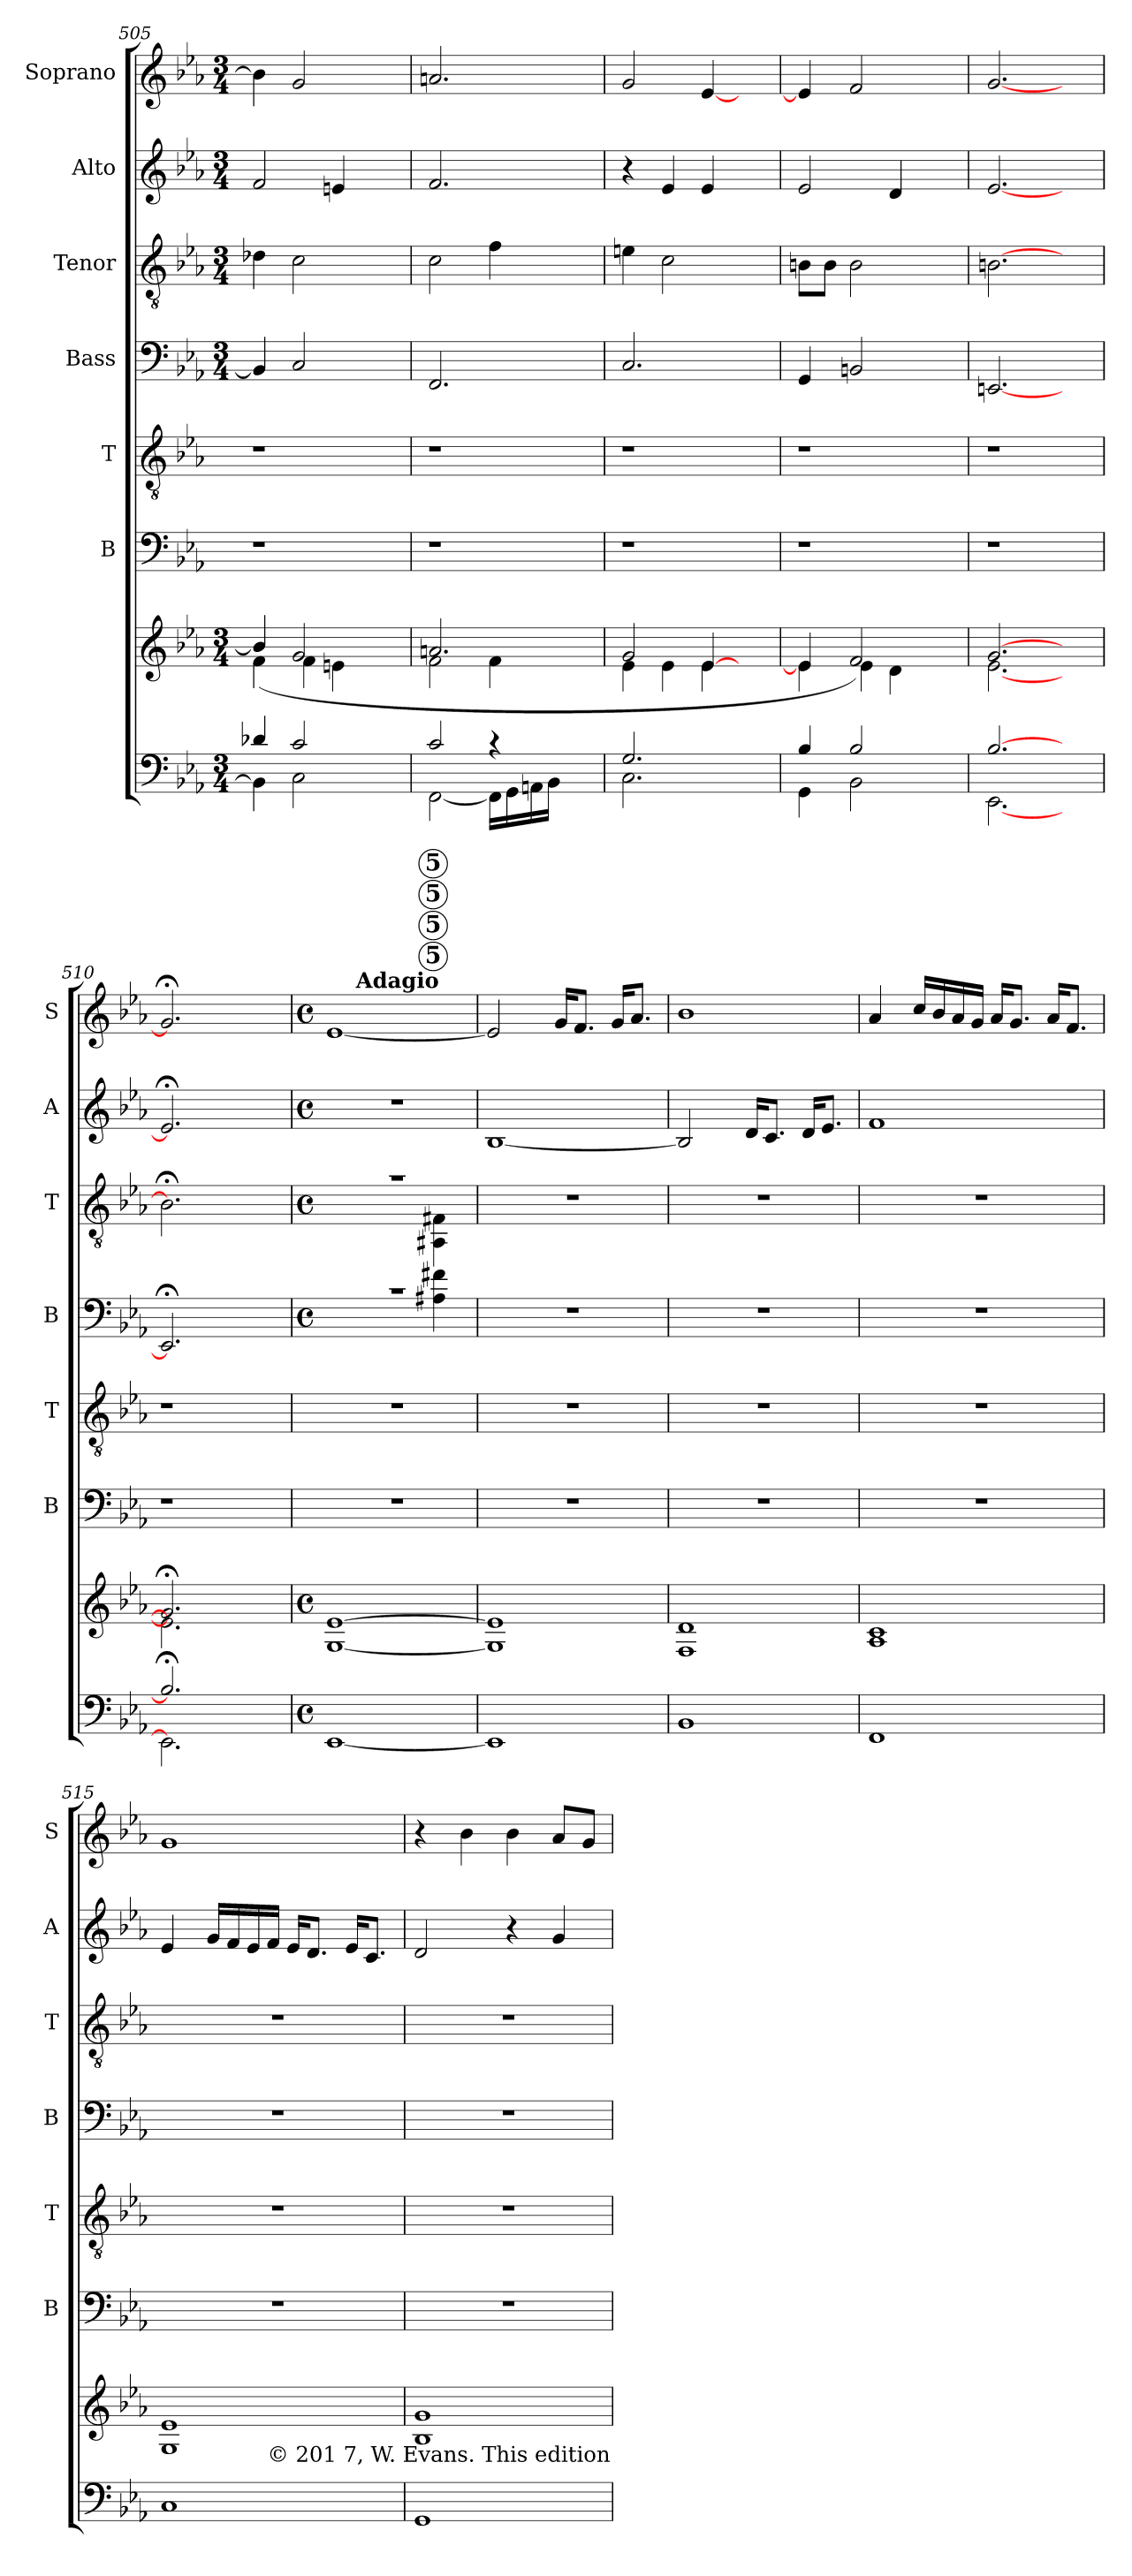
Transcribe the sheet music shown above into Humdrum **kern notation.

**kern	**kern	**kern	**kern	**kern	**kern	**kern	**kern
*part8	*part7	*part6	*part5	*part4	*part3	*part2	*part1
*staff8	*staff7	*staff6	*staff5	*staff4	*staff3	*staff2	*staff1
*	*	*I"B	*I"T	*I"Bass	*I"Tenor	*I"Alto	*I"Soprano
*	*	*I'B	*I'T	*I'B	*I'T	*I'A	*I'S
*clefF4	*clefG2	*clefF4	*clefGv2	*clefF4	*clefGv2	*clefG2	*clefG2
*k[b-e-a-]	*k[b-e-a-]	*k[b-e-a-]	*k[b-e-a-]	*k[b-e-a-]	*k[b-e-a-]	*k[b-e-a-]	*k[b-e-a-]
*E-:	*E-:	*E-:	*E-:	*E-:	*E-:	*E-:	*E-:
*M3/4	*M3/4	*	*	*M3/4	*M3/4	*M3/4	*M3/4
=505	=505	=505	=505	=505	=505	=505	=505
*^	*^	*	*	*	*	*	*
4d-X/	4BB-\]	4b-/]	(<4f\	1r	1r	4BB/]	4d-X\	2f/	4b-\]
2c/	2C\	2g/	4f\	.	.	2C/	2c\	.	2g/
.	.	.	4en\	.	.	.	.	4en/	.
4ryy	4ryy	4ryy	4ryy	.	.	4ryy	4ryy	4ryy	4ryy
!!LO:PB:g=z
=506	=506	=506	=506	=506	=506	=506	=506	=506	=506
2c/	[<2FF\	2.an/	2f\	1r	1r	2.FF/	2c\	2.f/	2.an/
4rc	16FF\LL]	.	4f\	.	.	.	4f\	.	.
.	16GG\	.	.	.	.	.	.	.	.
.	16AAn\	.	.	.	.	.	.	.	.
.	16BB-\JJ	.	.	.	.	.	.	.	.
4ryy	4ryy	4ryy	4ryy	.	.	4ryy	4ryy	4ryy	4ryy
=507	=507	=507	=507	=507	=507	=507	=507	=507	=507
2.G/	2.C\	2g/	4e-\	1r	1r	2.C/	4e\	4r	2g/
.	.	.	4e-\	.	.	.	2c\	4e-/	.
.	.	[>4e-/	4e-\	.	.	.	.	4e-/	[<4e-/
4ryy	4ryy	4ryy	4ryy	.	.	4ryy	4ryy	4ryy	4ryy
=508	=508	=508	=508	=508	=508	=508	=508	=508	=508
4B-/	4GG\	4e-/]	4e-\	1r	1r	4GG/	8B\L	2e-/	4e-/]
.	.	.	.	.	.	.	8B\J	.	.
2B-/	2BB-\	2f/)	4e-\	.	.	2BB/	2B\	.	2f/
.	.	.	4d\	.	.	.	.	4d/	.
4ryy	4ryy	4ryy	4ryy	.	.	4ryy	4ryy	4ryy	4ryy
=509	=509	=509	=509	=509	=509	=509	=509	=509	=509
[>2.B-/	[<2.EE-\	[>2.g/	[<2.e-\	1r	1r	[<2.EE/	[>2.B\	[<2.e-/	[<2.g/
4ryy	4ryy	4ryy	4ryy	.	.	4ryy	4ryy	4ryy	4ryy
=510	=510	=510	=510	=510	=510	=510	=510	=510	=510
2.B-;</]	2.EE-\]	2.g;</]	2.e-\]	1r	1r	2.EE;/]	2.B;<\]	2.e-;/]	2.g;/]
4ryy	4ryy	4ryy	4ryy	.	.	4ryy	4ryy	4ryy	4ryy
*v	*v	*	*	*	*	*	*	*	*
*	*v	*v	*	*	*	*	*	*
!!LO:PB:g=z
!!LO:REH:place=s3:b:enc=circle:t=5:qo=3
!!LO:REH:place=s3:b:enc=circle:t=5:qo=3
!!LO:REH:place=s4:b:enc=circle:t=5:qo=3
!!LO:REH:place=s4:b:enc=circle:t=5:qo=3
=511!	=511!	=511!	=511!	=511!	=511!	=511!	=511!
*M4/4	*M4/4	*	*	*M4/4	*M4/4	*M4/4	*M4/4
*met(c)	*met(c)	*	*	*met(c)	*met(c)	*met(c)	*met(c)
*	*	*	*	*^	*^	*	*^
[<1EE-	[<1G [>1e-	1r	1r	1rc	2.ryy	1ra	2.ryy	1r	[<1e-	8ryy
*	*	*	*	*	*	*	*	*	*MM72	*
!	!	!	!	!	!	!	!	!	!	!LO:TX:a:B:t=Adagio
.	.	.	.	.	.	.	.	.	.	2..ryy
.	.	.	.	.	4A# 4f#	.	4AA# 4F#	.	.	.
*	*	*	*	*v	*v	*	*	*	*v	*v
*	*	*	*	*	*v	*v	*	*
=512	=512	=512	=512	=512	=512	=512	=512
1EE-]	1G] 1e-]	1r	1r	1r	1r	[<1B-	2e-/]
.	.	.	.	.	.	.	16g/KL
.	.	.	.	.	.	.	8.f/J
.	.	.	.	.	.	.	16g/KL
.	.	.	.	.	.	.	8.a-/J
=513	=513	=513	=513	=513	=513	=513	=513
1BB-	1F 1d	1r	1r	1r	1r	2B-/]	1b-
.	.	.	.	.	.	16d/KL	.
.	.	.	.	.	.	8.c/J	.
.	.	.	.	.	.	16d/KL	.
.	.	.	.	.	.	8.e-/J	.
=514	=514	=514	=514	=514	=514	=514	=514
1FF	1A- 1c	1r	1r	1r	1r	1f	4a-/
.	.	.	.	.	.	.	16cc/LL
.	.	.	.	.	.	.	16b-/
.	.	.	.	.	.	.	16a-/
.	.	.	.	.	.	.	16g/JJ
.	.	.	.	.	.	.	16a-/KL
.	.	.	.	.	.	.	8.g/J
.	.	.	.	.	.	.	16a-/KL
.	.	.	.	.	.	.	8.f/J
!!LO:LB:g=z
=515	=515	=515	=515	=515	=515	=515	=515
1C	1G 1e-	1r	1r	1r	1r	4e-/	1g
.	.	.	.	.	.	16g/LL	.
.	.	.	.	.	.	16f/	.
.	.	.	.	.	.	16e-/	.
.	.	.	.	.	.	16f/JJ	.
.	.	.	.	.	.	16e-/KL	.
.	.	.	.	.	.	8.d/J	.
.	.	.	.	.	.	16e-/KL	.
.	.	.	.	.	.	8.c/J	.
=516	=516	=516	=516	=516	=516	=516	=516
1GG	1B- 1g	1r	1r	1r	1r	2d/	4r
.	.	.	.	.	.	.	4b-\
.	.	.	.	.	.	4r	4b-\
.	.	.	.	.	.	4g/	8a-/L
.	.	.	.	.	.	.	8g/J
!	!LO:TX:b:t=© 201 7, W. Evans. This edition	!	!	!	!	!	!
=	=	=	=	=	=	=	=
*-	*-	*-	*-	*-	*-	*-	*-
